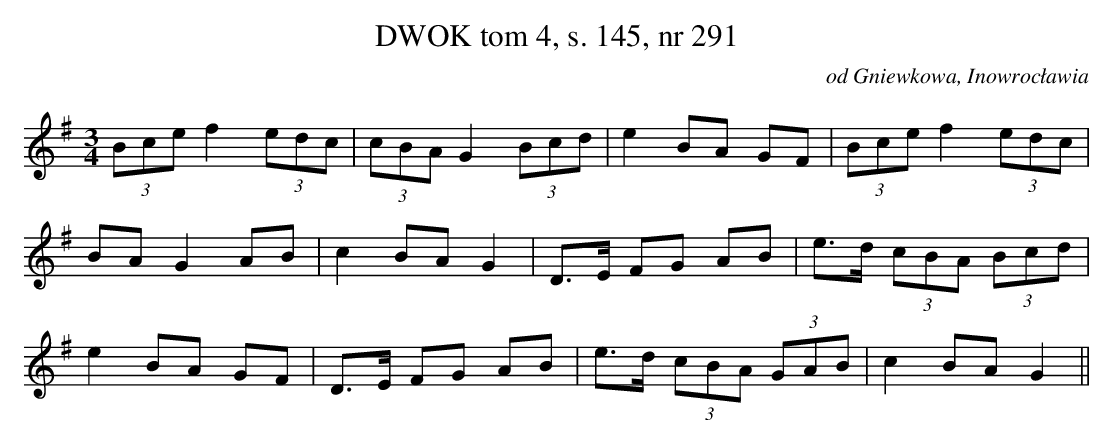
X:1
T:DWOK tom 4, s. 145, nr 291
O:od Gniewkowa, Inowrocławia
L:1/16
M:3/4
K:G
 (3B2c2e2 f4  (3e2d2c2 | (3c2B2A2 G4  (3B2c2d2 |e4 B2A2 G2F2| (3B2c2e2 f4  (3e2d2c2 |
B2A2 G4 A2B2|c4 B2A2 G4|D3E F2G2 A2B2|e3d  (3c2B2A2  (3B2c2d2 |
e4 B2A2 G2F2|D3E F2G2 A2B2|e3d  (3c2B2A2  (3G2A2B2 |c4 B2A2 G4||
